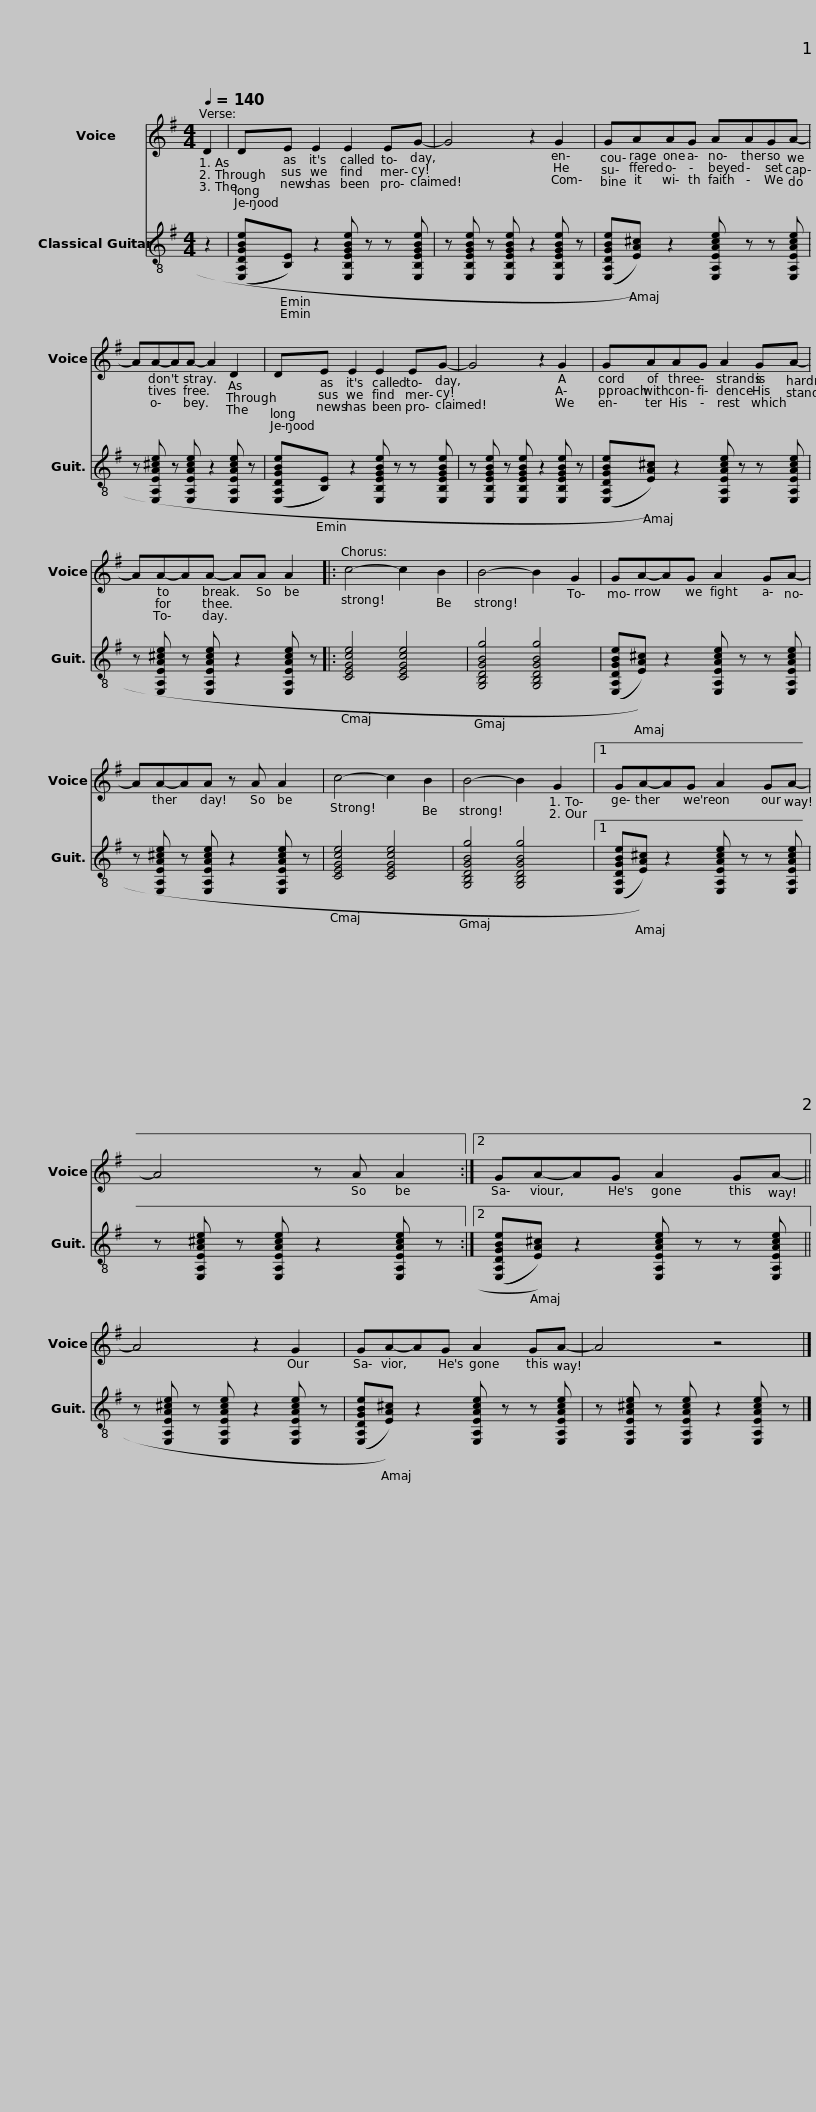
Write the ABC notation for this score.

X:1
%%score 1 2
L:1/8
Q:1/4=140
M:4/4
I:linebreak $
K:G
V:1 treble
V:2 treble-8
V:1
 D2 | DE E2 E2 EG- | G4 z2 G2 | GAAG AAGA- | AA-AA- A2 D2 |$ %5
 DE E2 E2 EG- | G4 z2 G2 | GAAG A2 GA- |$ AA-AA- AA A2 |: c4- c2 B2 | %10
 B4- B2 G2 | GA-AG A2 GA- | AA-AA z A A2 | c4- c2 B2 |$ B4- B2 G2 |1 %15
 GA-AG A2 GA- | A4 z A A2 :|2 GA-AG A2 GA- || A4 z2 G2 | GA-AG A2 GA- | %20
 A4 z4 |] %21
V:2
 z2 | (([E,A,DGBe][B,E])) z2 [E,B,EGBe] z z [E,B,EGBe] | z [E,B,EGBe] z [E,B,EGBe] z2 [E,B,EGBe] z | ((([E,A,DGBe][EA^c]))) z2 [E,A,EAce] z z [E,A,EAce] | z [E,A,EA^ce] z [E,A,EAce] z2 [E,A,EAce] z |$ %5
 (([E,A,DGBe][B,E])) z2 [E,B,EGBe] z z [E,B,EGBe] | z [E,B,EGBe] z [E,B,EGBe] z2 [E,B,EGBe] z | ((([E,A,DGBe][EA^c]))) z2 [E,A,EAce] z z [E,A,EAce] |$ z [E,A,EA^ce] z [E,A,EAce] z2 [E,A,EAce] z |: [CEGce]4 [CEGce]4 | %10
 [G,B,DGBg]4 [G,B,DGBg]4 | ((([E,A,DGBe][EA^c]))) z2 [E,A,EAce] z z [E,A,EAce] | z [E,A,EA^ce] z [E,A,EAce] z2 [E,A,EAce] z | [CEGce]4 [CEGce]4 |$ [G,B,DGBg]4 [G,B,DGBg]4 |1 %15
 ((([E,A,DGBe][EA^c]))) z2 [E,A,EAce] z z [E,A,EAce] | z [E,A,EA^ce] z [E,A,EAce] z2 [E,A,EAce] z :|2 ((([E,A,DGBe][EA^c]))) z2 [E,A,EAce] z z [E,A,EAce] || z [E,A,EA^ce] z [E,A,EAce] z2 [E,A,EAce] z | ((([E,A,DGBe][EA^c]))) z2 [E,A,EAce] z z [E,A,EAce] | %20
 z [E,A,EA^ce] z [E,A,EAce] z2 [E,A,EAce] z |] %21
